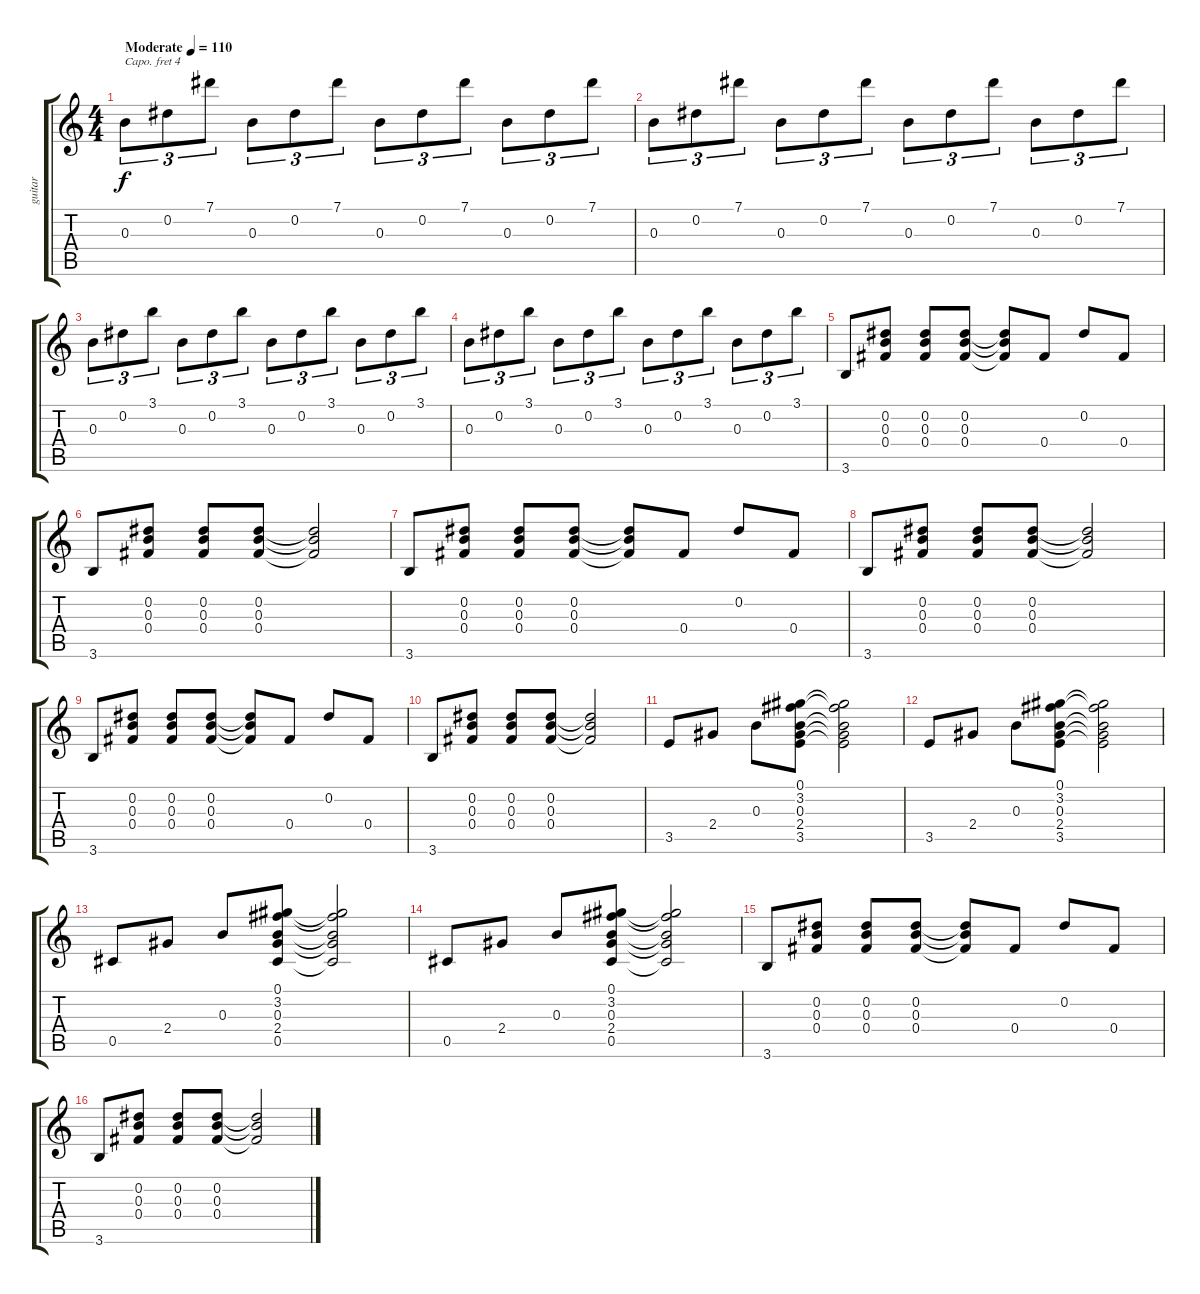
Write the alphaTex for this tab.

\track ("guitar" "guitar") {instrument acousticguitarsteel}
\staff {score tabs}
\capo 4
\tuning (E4 B3 G3 D3 A2 E2) {hide}
\ts (4 4)
\tempo (110 "Moderate")
\clef g2
\ks c
0.3.8{tu (3 2) dy f instrument acousticguitarsteel} 0.2.8{tu (3 2)} 7.1.8{tu (3 2)} 0.3.8{tu (3 2)} 0.2.8{tu (3 2)} 7.1.8{tu (3 2)} 0.3.8{tu (3 2)} 0.2.8{tu (3 2)} 7.1.8{tu (3 2)} 0.3.8{tu (3 2)} 0.2.8{tu (3 2)} 7.1.8{tu (3 2)} |
0.3.8{tu (3 2)} 0.2.8{tu (3 2)} 7.1.8{tu (3 2)} 0.3.8{tu (3 2)} 0.2.8{tu (3 2)} 7.1.8{tu (3 2)} 0.3.8{tu (3 2)} 0.2.8{tu (3 2)} 7.1.8{tu (3 2)} 0.3.8{tu (3 2)} 0.2.8{tu (3 2)} 7.1.8{tu (3 2)} |
0.3.8{tu (3 2)} 0.2.8{tu (3 2)} 3.1.8{tu (3 2)} 0.3.8{tu (3 2)} 0.2.8{tu (3 2)} 3.1.8{tu (3 2)} 0.3.8{tu (3 2)} 0.2.8{tu (3 2)} 3.1.8{tu (3 2)} 0.3.8{tu (3 2)} 0.2.8{tu (3 2)} 3.1.8{tu (3 2)} |
0.3.8{tu (3 2)} 0.2.8{tu (3 2)} 3.1.8{tu (3 2)} 0.3.8{tu (3 2)} 0.2.8{tu (3 2)} 3.1.8{tu (3 2)} 0.3.8{tu (3 2)} 0.2.8{tu (3 2)} 3.1.8{tu (3 2)} 0.3.8{tu (3 2)} 0.2.8{tu (3 2)} 3.1.8{tu (3 2)} |
3.6.8 (0.2 0.3 0.4).8 (0.2 0.3 0.4).8 (0.2 0.3 0.4).8 (0.2{t} 0.3{t} 0.4{t}).8 0.4.8 0.2.8 0.4.8 |
3.6.8 (0.2 0.3 0.4).8 (0.2 0.3 0.4).8 (0.2 0.3 0.4).8 (0.2{t} 0.3{t} 0.4{t}).2 |
3.6.8 (0.2 0.3 0.4).8 (0.2 0.3 0.4).8 (0.2 0.3 0.4).8 (0.2{t} 0.3{t} 0.4{t}).8 0.4.8 0.2.8 0.4.8 |
3.6.8 (0.2 0.3 0.4).8 (0.2 0.3 0.4).8 (0.2 0.3 0.4).8 (0.2{t} 0.3{t} 0.4{t}).2 |
3.6.8 (0.2 0.3 0.4).8 (0.2 0.3 0.4).8 (0.2 0.3 0.4).8 (0.2{t} 0.3{t} 0.4{t}).8 0.4.8 0.2.8 0.4.8 |
3.6.8 (0.2 0.3 0.4).8 (0.2 0.3 0.4).8 (0.2 0.3 0.4).8 (0.2{t} 0.3{t} 0.4{t}).2 |
3.5.8 2.4.8 0.3.8 (0.1 3.2 0.3 2.4 3.5).8 (0.1{t} 3.2{t} 0.3{t} 2.4{t} 3.5{t}).2 |
3.5.8 2.4.8 0.3.8 (0.1 3.2 0.3 2.4 3.5).8 (0.1{t} 3.2{t} 0.3{t} 2.4{t} 3.5{t}).2 |
0.5.8 2.4.8 0.3.8 (0.1 3.2 0.3 2.4 0.5).8 (0.1{t} 3.2{t} 0.3{t} 2.4{t} 0.5{t}).2 |
0.5.8 2.4.8 0.3.8 (0.1 3.2 0.3 2.4 0.5).8 (0.1{t} 3.2{t} 0.3{t} 2.4{t} 0.5{t}).2 |
3.6.8 (0.2 0.3 0.4).8 (0.2 0.3 0.4).8 (0.2 0.3 0.4).8 (0.2{t} 0.3{t} 0.4{t}).8 0.4.8 0.2.8 0.4.8 |
3.6.8 (0.2 0.3 0.4).8 (0.2 0.3 0.4).8 (0.2 0.3 0.4).8 (0.2{t} 0.3{t} 0.4{t}).2
